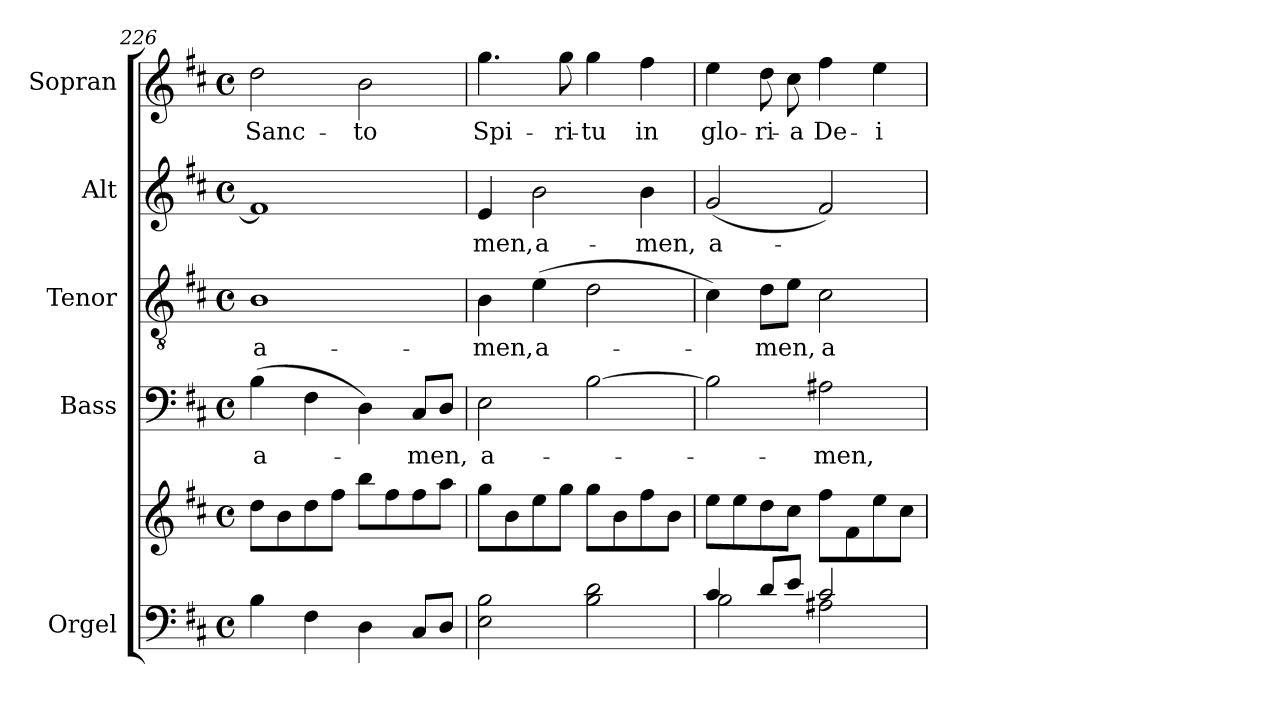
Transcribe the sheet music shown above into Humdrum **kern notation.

**kern	**kern	**kern	**text	**kern	**text	**kern	**text	**kern	**text
*part5	*part5	*part4	*part4	*part3	*part3	*part2	*part2	*part1	*part1
*staff6	*staff5	*staff4	*staff4	*staff3	*staff3	*staff2	*staff2	*staff1	*staff1
*I"Orgel	*	*I"Bass	*	*I"Tenor	*	*I"Alt	*	*I"Sopran	*
*I'Org.	*	*I'B	*	*I'T	*	*I'A	*	*I'S	*
*clefF4	*clefG2	*clefF4	*	*clefGv2	*	*clefG2	*	*clefG2	*
*k[f#c#]	*k[f#c#]	*k[f#c#]	*	*k[f#c#]	*	*k[f#c#]	*	*k[f#c#]	*
*D:	*D:	*D:	*	*D:	*	*D:	*	*D:	*
*M4/4	*M4/4	*M4/4	*	*M4/4	*	*M4/4	*	*M4/4	*
*met(c)	*met(c)	*met(c)	*	*met(c)	*	*met(c)	*	*met(c)	*
=226	=226	=226	=226	=226	=226	=226	=226	=226	=226
!	!	!	!LO:LY:b	!	!LO:LY:b	!	!	!	!LO:LY:b
4B\	8dd\L	(>4B\	a-	1B	a-	1f#]	.	2dd\	Sanc-
.	8b\	.	.	.	.	.	.	.	.
4F#\	8dd\	4F#\	.	.	.	.	.	.	.
.	8ff#\J	.	.	.	.	.	.	.	.
!	!	!	!	!	!	!	!	!	!LO:LY:b
4D\	8bb\L	4D\)	.	.	.	.	.	2b\	-to
.	8ff#\	.	.	.	.	.	.	.	.
!	!	!	!LO:LY:b	!	!	!	!	!	!
8C#/L	8ff#\	8C#/L	-men,	.	.	.	.	.	.
8D/J	8aa\J	8D/J	.	.	.	.	.	.	.
!!LO:LB:g=z
=227	=227	=227	=227	=227	=227	=227	=227	=227	=227
!	!	!	!LO:LY:b	!	!LO:LY:b	!	!LO:LY:b	!	!LO:LY:b
2E\ 2B\	8gg\L	2E\	a-	4B\	-men,	4e/	-men,	4.gg\	Spi-
.	8b\	.	.	.	.	.	.	.	.
!	!	!	!	!	!LO:LY:b	!	!LO:LY:b	!	!
.	8ee\	.	.	(>4e\	a-	2b\	a-	.	.
!	!	!	!	!	!	!	!	!	!LO:LY:b
.	8gg\J	.	.	.	.	.	.	8gg\	-ri-
!	!	!	!	!	!	!	!	!	!LO:LY:b
2B\ 2d\	8gg\L	[2B\	.	2d\	.	.	.	4gg\	-tu
.	8b\	.	.	.	.	.	.	.	.
!	!	!	!	!	!	!	!LO:LY:b	!	!LO:LY:b
.	8ff#\	.	.	.	.	4b\	-men,	4ff#\	in
.	8b\J	.	.	.	.	.	.	.	.
=228	=228	=228	=228	=228	=228	=228	=228	=228	=228
*^	*	*	*	*	*	*	*	*	*
!	!	!	!	!	!	!	!	!LO:LY:b	!	!LO:LY:b
4c#/	2B\	8ee\L	2B\]	.	4c#\)	.	(<2g/	a-	4ee\	glo-
.	.	8ee\	.	.	.	.	.	.	.	.
!	!	!	!	!	!	!LO:LY:b	!	!	!	!LO:LY:b
8d/L	.	8dd\	.	.	8d\L	-men,	.	.	8dd\	-ri-
!	!	!	!	!	!	!	!	!	!	!LO:LY:b
8e/J	.	8cc#\J	.	.	8e\J	.	.	.	8cc#\	-a
!	!	!	!	!LO:LY:b	!	!LO:LY:b	!	!	!	!LO:LY:b
2c#/	2A#X\	8ff#\L	2A#X\	-men,	2c#\	a-	2f#/)	.	4ff#\	De-
.	.	8f#\	.	.	.	.	.	.	.	.
!	!	!	!	!	!	!	!	!	!	!LO:LY:b
.	.	8ee\	.	.	.	.	.	.	4ee\	-i
.	.	8cc#\J	.	.	.	.	.	.	.	.
*v	*v	*	*	*	*	*	*	*	*	*
=	=	=	=	=	=	=	=	=	=
*-	*-	*-	*-	*-	*-	*-	*-	*-	*-
